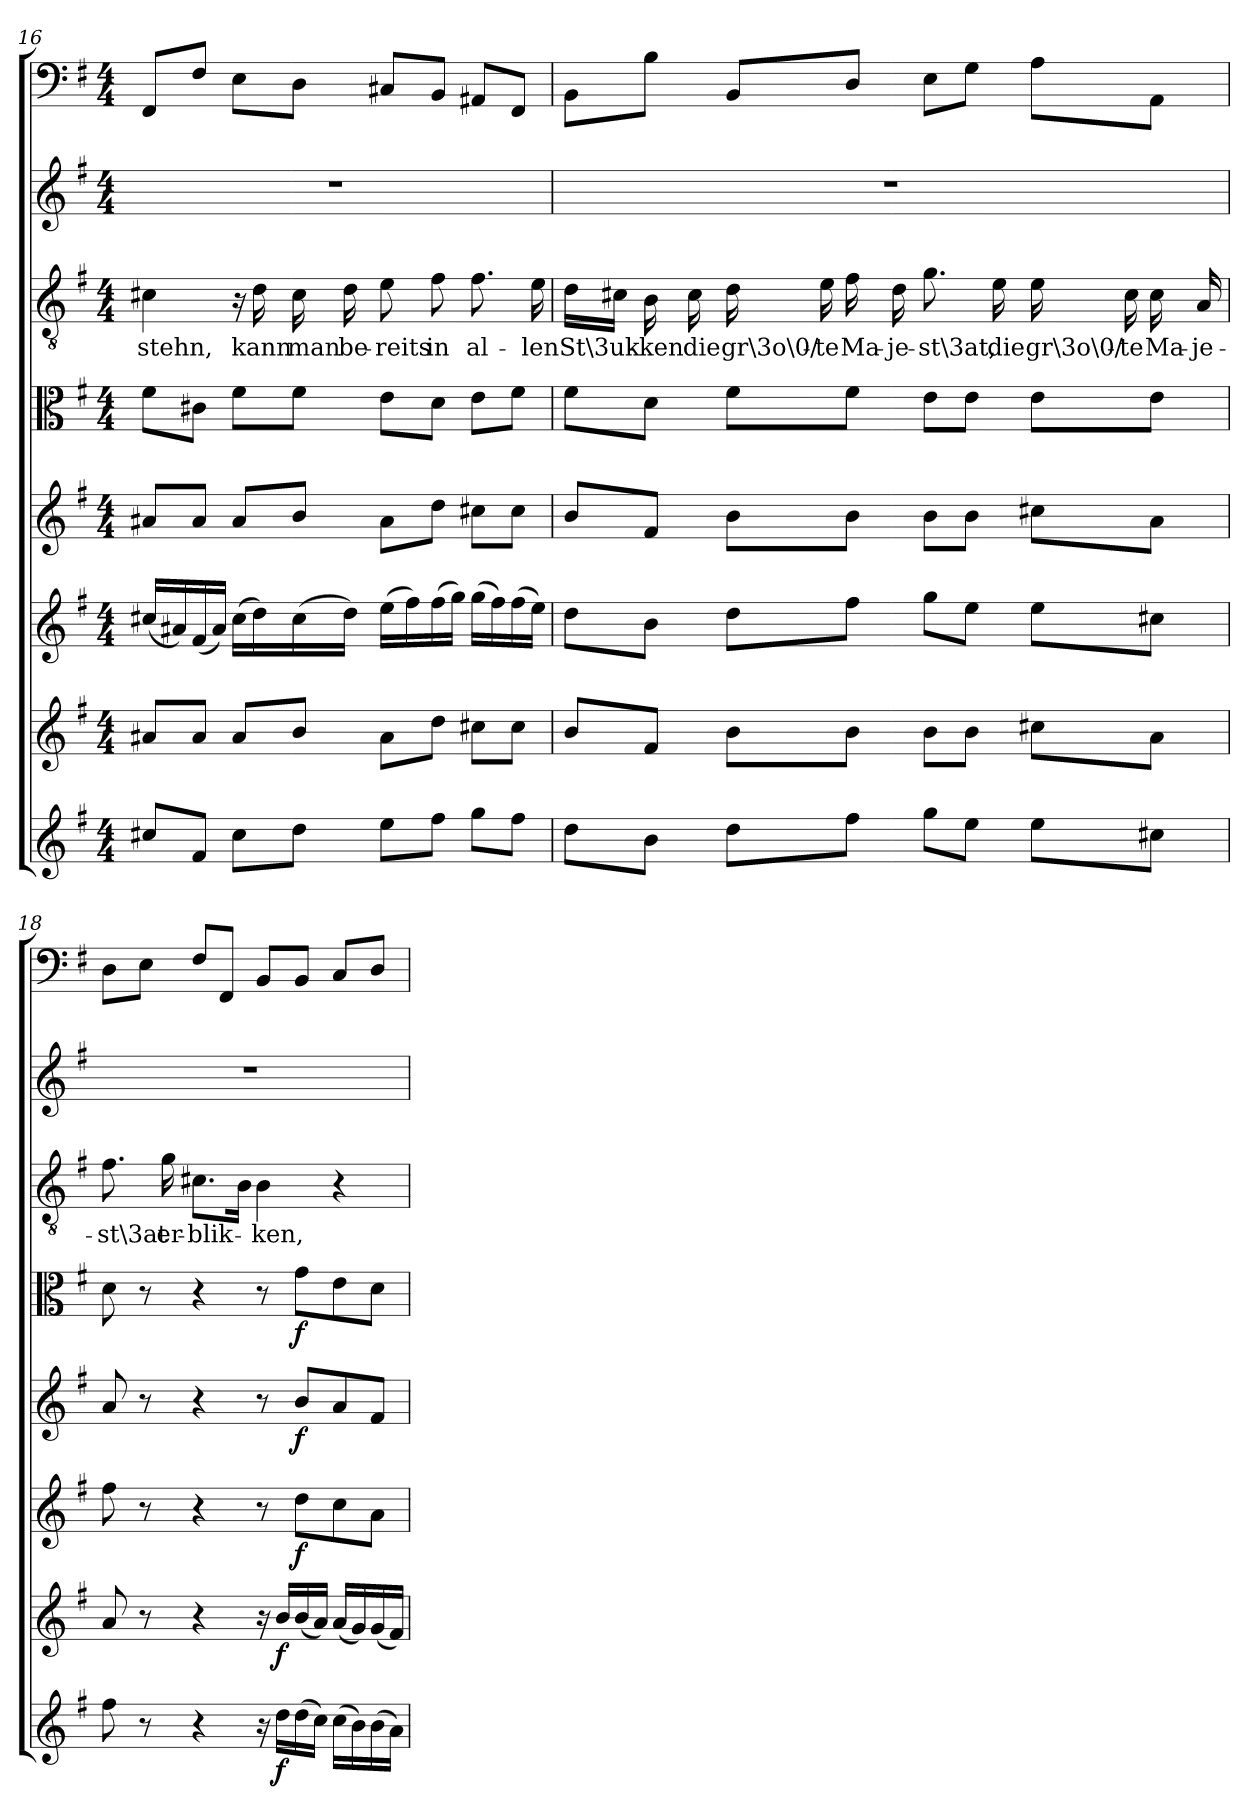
**kern	**dynam	**kern	**dynam	**kern	**dynam	**kern	**dynam	**kern	**dynam	**kern	**text	**kern	**kern
*part8	*part8	*part7	*part7	*part6	*part6	*part5	*part5	*part4	*part4	*part3	*part3	*part2	*part1
*staff8	*staff8	*staff7	*staff7	*staff6	*staff6	*staff5	*staff5	*staff4	*staff4	*staff3	*staff3	*staff2	*staff1
*clefG2	*	*clefG2	*	*clefG2	*	*clefG2	*	*clefC3	*	*clefGv2	*	*clefG2	*clefF4
*k[f#]	*	*k[f#]	*	*k[f#]	*	*k[f#]	*	*k[f#]	*	*k[f#]	*	*k[f#]	*k[f#]
*e:	*	*e:	*	*e:	*	*e:	*	*e:	*	*e:	*	*e:	*e:
*M4/4	*	*M4/4	*	*M4/4	*	*M4/4	*	*M4/4	*	*M4/4	*	*M4/4	*M4/4
=16	=16	=16	=16	=16	=16	=16	=16	=16	=16	=16	=16	=16	=16
8cc#X/L	.	8a#X/L	.	(16cc#X/LL	.	8a#X/L	.	8f#\L	.	4c#X\	stehn,	1r	8FF#/L
.	.	.	.	16a#X/)	.	.	.	.	.	.	.	.	.
8f#/J	.	8a#/J	.	(16f#/	.	8a#/J	.	8c#X\J	.	.	.	.	8F#/J
.	.	.	.	16a#/JJ)	.	.	.	.	.	.	.	.	.
8cc#\L	.	8a#/L	.	(16cc#\LL	.	8a#/L	.	8f#\L	.	16r	.	.	8E\L
.	.	.	.	16dd\)	.	.	.	.	.	16d\	kann	.	.
8dd\J	.	8b/J	.	(16cc#\	.	8b/J	.	8f#\J	.	16c#\	man	.	8D\J
.	.	.	.	16dd\JJ)	.	.	.	.	.	16d\	be-	.	.
8ee\L	.	8a#\L	.	(16ee\LL	.	8a#\L	.	8e\L	.	8e\	-reits	.	8C#X/L
.	.	.	.	16ff#\)	.	.	.	.	.	.	.	.	.
8ff#\J	.	8dd\J	.	(16ff#\	.	8dd\J	.	8d\J	.	8f#\	in	.	8BB/J
.	.	.	.	16gg\JJ)	.	.	.	.	.	.	.	.	.
8gg\L	.	8cc#X\L	.	(16gg\LL	.	8cc#X\L	.	8e\L	.	8.f#\	al-	.	8AA#X/L
.	.	.	.	16ff#\)	.	.	.	.	.	.	.	.	.
8ff#\J	.	8cc#\J	.	(16ff#\	.	8cc#\J	.	8f#\J	.	.	.	.	8FF#/J
.	.	.	.	16ee\JJ)	.	.	.	.	.	16e\	-len	.	.
=17	=17	=17	=17	=17	=17	=17	=17	=17	=17	=17	=17	=17	=17
8dd\L	.	8b/L	.	8dd\L	.	8b/L	.	8f#\L	.	16d\LL	St\3uk-	1r	8BB\L
.	.	.	.	.	.	.	.	.	.	16c#X\JJ	.	.	.
8b\J	.	8f#/J	.	8b\J	.	8f#/J	.	8d\J	.	16B\	-ken	.	8B\J
.	.	.	.	.	.	.	.	.	.	16c#\	die	.	.
8dd\L	.	8b\L	.	8dd\L	.	8b\L	.	8f#\L	.	16d\	gr\3o\0/-	.	8BB/L
.	.	.	.	.	.	.	.	.	.	16e\	-te	.	.
8ff#\J	.	8b\J	.	8ff#\J	.	8b\J	.	8f#\J	.	16f#\	Ma-	.	8D/J
.	.	.	.	.	.	.	.	.	.	16d\	-je-	.	.
8gg\L	.	8b\L	.	8gg\L	.	8b\L	.	8e\L	.	8.g\	-st\3at,	.	8E\L
8ee\J	.	8b\J	.	8ee\J	.	8b\J	.	8e\J	.	.	.	.	8G\J
.	.	.	.	.	.	.	.	.	.	16e\	die	.	.
8ee\L	.	8cc#X\L	.	8ee\L	.	8cc#X\L	.	8e\L	.	16e\	gr\3o\0/-	.	8A\L
.	.	.	.	.	.	.	.	.	.	16c#\	-te	.	.
8cc#X\J	.	8a\J	.	8cc#X\J	.	8a\J	.	8e\J	.	16c#\	Ma-	.	8AA\J
.	.	.	.	.	.	.	.	.	.	16A/	-je-	.	.
=18	=18	=18	=18	=18	=18	=18	=18	=18	=18	=18	=18	=18	=18
8ff#\	.	8a/	.	8ff#\	.	8a/	.	8d\	.	8.f#\	-st\3at	1r	8D\L
8r	.	8r	.	8r	.	8r	.	8r	.	.	.	.	8E\J
.	.	.	.	.	.	.	.	.	.	16g\	er-	.	.
4r	.	4r	.	4r	.	4r	.	4r	.	8.c#X\L	-blik-	.	8F#/L
.	.	.	.	.	.	.	.	.	.	.	.	.	8FF#/J
.	.	.	.	.	.	.	.	.	.	16B\Jk	.	.	.
16r	.	16r	.	8r	.	8r	.	8r	.	4B\	-ken,	.	8BB/L
16dd\LL	f	16b/LL	f	.	.	.	.	.	.	.	.	.	.
(16dd\	.	(16b/	.	8dd\L	f	8b/L	f	8g\L	f	.	.	.	8BB/J
16cc\JJ)	.	16a/JJ)	.	.	.	.	.	.	.	.	.	.	.
(16cc\LL	.	(16a/LL	.	8cc\	.	8a/	.	8e\	.	4r	.	.	8C/L
16b\)	.	16g/)	.	.	.	.	.	.	.	.	.	.	.
(16b\	.	(16g/	.	8a\J	.	8f#/J	.	8d\J	.	.	.	.	8D/J
16a\JJ)	.	16f#/JJ)	.	.	.	.	.	.	.	.	.	.	.
=	=	=	=	=	=	=	=	=	=	=	=	=	=
*-	*-	*-	*-	*-	*-	*-	*-	*-	*-	*-	*-	*-	*-
